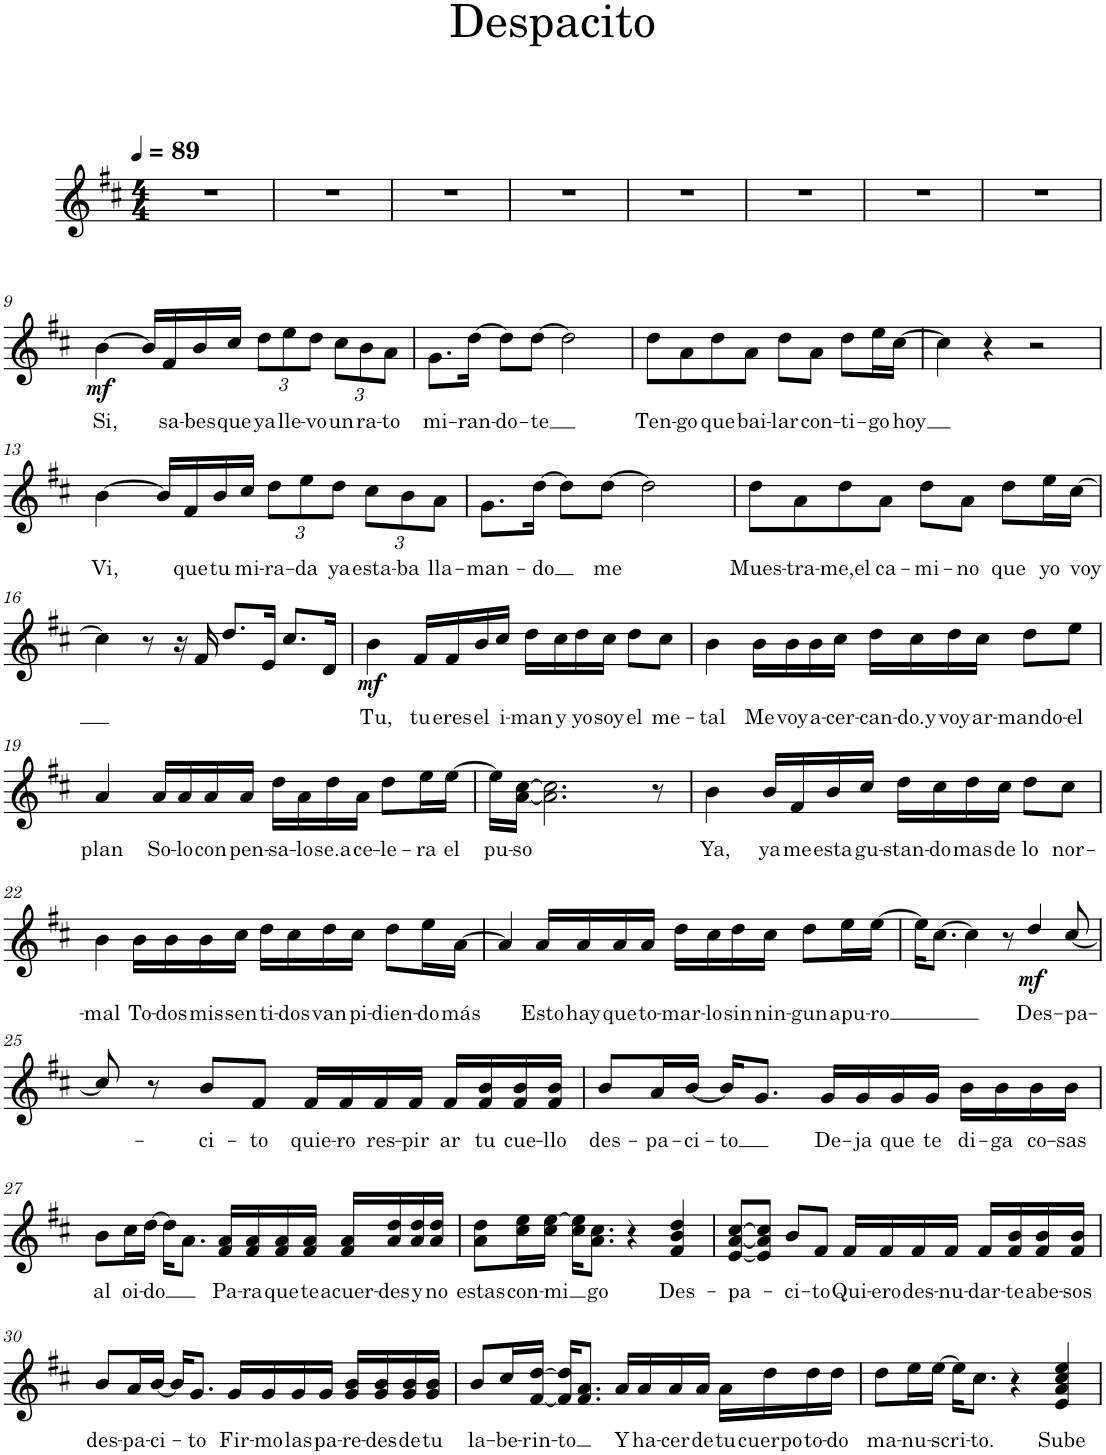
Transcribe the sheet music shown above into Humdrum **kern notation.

**kern	**text	**dynam
*part1	*part1	*part1
*staff1	*staff1	*staff1
*I"Piano	*	*
*I'Pno.	*	*
*clefG2	*	*
*k[f#c#]	*	*
*M4/4	*	*
*MM89	*	*
=1	=1	=1
1r	.	.
=2	=2	=2
1r	.	.
=3	=3	=3
1r	.	.
=4	=4	=4
1r	.	.
=5	=5	=5
1r	.	.
=6	=6	=6
1r	.	.
=7	=7	=7
1r	.	.
=8	=8	=8
1r	.	.
!!LO:LB:g=z
=9	=9	=9
!	!LO:LY:b	!LO:DY:b
[4b\	Si,	mf
16b/LL]	.	.
!	!LO:LY:b	!
16f#/	sa-	.
!	!LO:LY:b	!
16b/	-bes	.
!	!LO:LY:b	!
16cc#/JJ	que	.
*Xbrackettup	*	*
!	!LO:LY:b	!
12dd\L	ya	.
!	!LO:LY:b	!
12ee\	lle-	.
!	!LO:LY:b	!
12dd\J	-vo	.
!	!LO:LY:b	!
12cc#\L	un	.
!	!LO:LY:b	!
12b\	ra-	.
!	!LO:LY:b	!
12a\J	-to	.
=10	=10	=10
!	!LO:LY:b	!
8.g\L	mi-	.
!	!LO:LY:b	!
[16dd\Jk	-ran-	.
!	!LO:LY:b	!
8dd\L]	-do-	.
!	!LO:LY:b	!
[8dd\J	-te	.
2dd\]	.	.
=11	=11	=11
!	!LO:LY:b	!
8dd\L	Ten-	.
!	!LO:LY:b	!
8a\	-go	.
!	!LO:LY:b	!
8dd\	que	.
!	!LO:LY:b	!
8a\J	bai-	.
!	!LO:LY:b	!
8dd\L	-lar	.
!	!LO:LY:b	!
8a\J	con-	.
!	!LO:LY:b	!
8dd\L	-ti-	.
!	!LO:LY:b	!
16ee\L	-go	.
!	!LO:LY:b	!
[16cc#\JJ	hoy	.
=12	=12	=12
4cc#\]	.	.
4r	.	.
2r	.	.
!!LO:LB:g=z
=13	=13	=13
!	!LO:LY:b	!
[4b\	Vi,	.
16b/LL]	.	.
!	!LO:LY:b	!
16f#/	que	.
!	!LO:LY:b	!
16b/	tu	.
!	!LO:LY:b	!
16cc#/JJ	mi-	.
!	!LO:LY:b	!
12dd\L	-ra-	.
!	!LO:LY:b	!
12ee\	-da	.
!	!LO:LY:b	!
12dd\J	ya	.
!	!LO:LY:b	!
12cc#\L	esta-	.
!	!LO:LY:b	!
12b\	-ba	.
!	!LO:LY:b	!
12a\J	lla-	.
=14	=14	=14
!	!LO:LY:b	!
8.g\L	-man-	.
!	!LO:LY:b	!
[16dd\Jk	-do	.
8dd\L]	.	.
!	!LO:LY:b	!
[8dd\J	me	.
2dd\]	.	.
=15	=15	=15
!	!LO:LY:b	!
8dd\L	Mues-	.
!	!LO:LY:b	!
8a\	-tra-	.
!	!LO:LY:b	!
8dd\	-me,el	.
!	!LO:LY:b	!
8a\J	ca-	.
!	!LO:LY:b	!
8dd\L	-mi-	.
!	!LO:LY:b	!
8a\J	-no	.
!	!LO:LY:b	!
8dd\L	que	.
!	!LO:LY:b	!
16ee\L	yo	.
!	!LO:LY:b	!
[16cc#\JJ	voy	.
!!LO:LB:g=z
=16	=16	=16
4cc#\]	.	.
8r	.	.
16r	.	.
16f#/	.	.
8.dd/L	.	.
16e/Jk	.	.
8.cc#/L	.	.
16d/Jk	.	.
=17	=17	=17
!	!LO:LY:b	!LO:DY:b
4b\	Tu,	mf
!	!LO:LY:b	!
16f#/LL	tu	.
!	!LO:LY:b	!
16f#/	eres	.
!	!LO:LY:b	!
16b/	el	.
!	!LO:LY:b	!
16cc#/JJ	i-	.
!	!LO:LY:b	!
16dd\LL	-man	.
!	!LO:LY:b	!
16cc#\	y	.
!	!LO:LY:b	!
16dd\	yo	.
!	!LO:LY:b	!
16cc#\JJ	soy	.
!	!LO:LY:b	!
8dd\L	el	.
!	!LO:LY:b	!
8cc#\J	me-	.
=18	=18	=18
!	!LO:LY:b	!
4b\	-tal	.
!	!LO:LY:b	!
16b\LL	Me	.
!	!LO:LY:b	!
16b\	voy	.
!	!LO:LY:b	!
16b\	a-	.
!	!LO:LY:b	!
16cc#\JJ	-cer-	.
!	!LO:LY:b	!
16dd\LL	-can-	.
!	!LO:LY:b	!
16cc#\	-do.y	.
!	!LO:LY:b	!
16dd\	voy	.
!	!LO:LY:b	!
16cc#\JJ	ar-	.
!	!LO:LY:b	!
8dd\L	-mando-	.
!	!LO:LY:b	!
8ee\J	-el	.
!!LO:LB:g=z
=19	=19	=19
!	!LO:LY:b	!
4a/	plan	.
!	!LO:LY:b	!
16a/LL	So-	.
!	!LO:LY:b	!
16a/	-lo	.
!	!LO:LY:b	!
16a/	con	.
!	!LO:LY:b	!
16a/JJ	pen-	.
!	!LO:LY:b	!
16dd\LL	-sa-	.
!	!LO:LY:b	!
16a\	-lo	.
!	!LO:LY:b	!
16dd\	se.a	.
!	!LO:LY:b	!
16a\JJ	ce-	.
!	!LO:LY:b	!
8dd\L	-le-	.
!	!LO:LY:b	!
16ee\L	-ra	.
!	!LO:LY:b	!
[16ee\JJ	el	.
=20	=20	=20
!	!LO:LY:b	!
16ee\LL]	pu-	.
!	!LO:LY:b	!
[16a\ [16cc#\JJ	-so	.
2.a\] 2.cc#\]	.	.
8r	.	.
=21	=21	=21
!	!LO:LY:b	!
4b\	Ya,	.
!	!LO:LY:b	!
16b/LL	ya	.
!	!LO:LY:b	!
16f#/	me	.
!	!LO:LY:b	!
16b/	esta	.
!	!LO:LY:b	!
16cc#/JJ	gu-	.
!	!LO:LY:b	!
16dd\LL	-stan-	.
!	!LO:LY:b	!
16cc#\	-do	.
!	!LO:LY:b	!
16dd\	mas	.
!	!LO:LY:b	!
16cc#\JJ	de	.
!	!LO:LY:b	!
8dd\L	lo	.
!	!LO:LY:b	!
8cc#\J	nor-	.
!!LO:LB:g=z
=22	=22	=22
!	!LO:LY:b	!
4b\	-mal	.
!	!LO:LY:b	!
16b\LL	To-	.
!	!LO:LY:b	!
16b\	-dos	.
!	!LO:LY:b	!
16b\	mis	.
!	!LO:LY:b	!
16cc#\JJ	sen	.
!	!LO:LY:b	!
16dd\LL	ti-	.
!	!LO:LY:b	!
16cc#\	-dos	.
!	!LO:LY:b	!
16dd\	van	.
!	!LO:LY:b	!
16cc#\JJ	pi-	.
!	!LO:LY:b	!
8dd\L	-dien-	.
!	!LO:LY:b	!
16ee\L	-do	.
!	!LO:LY:b	!
[16a\JJ	más	.
=23	=23	=23
4a/]	.	.
!	!LO:LY:b	!
16a/LL	-Esto	.
!	!LO:LY:b	!
16a/	hay	.
!	!LO:LY:b	!
16a/	que	.
!	!LO:LY:b	!
16a/JJ	to-	.
!	!LO:LY:b	!
16dd\LL	-mar-	.
!	!LO:LY:b	!
16cc#\	-lo	.
!	!LO:LY:b	!
16dd\	sin	.
!	!LO:LY:b	!
16cc#\JJ	nin-	.
!	!LO:LY:b	!
8dd\L	-gun	.
!	!LO:LY:b	!
16ee\L	apu-	.
!	!LO:LY:b	!
[16ee\JJ	-ro	.
=24	=24	=24
16ee\KL]	.	.
[8.cc#\J	.	.
4cc#\]	.	.
8r	.	.
!	!LO:LY:b	!LO:DY:b
4dd/	Des-	mf
!	!LO:LY:b	!
[8cc#/	-pa-	.
!!LO:LB:g=z
=25	=25	=25
8cc#/]	.	.
8r	.	.
!	!LO:LY:b	!
8b/L	-ci-	.
!	!LO:LY:b	!
8f#/J	-to	.
!	!LO:LY:b	!
16f#/LL	quie-	.
!	!LO:LY:b	!
16f#/	-ro	.
!	!LO:LY:b	!
16f#/	res-	.
!	!LO:LY:b	!
16f#/JJ	-pir	.
!	!LO:LY:b	!
16f#/LL	ar	.
!	!LO:LY:b	!
16f#/ 16b/	tu	.
!	!LO:LY:b	!
16f#/ 16b/	cue-	.
!	!LO:LY:b	!
16f#/ 16b/JJ	-llo	.
=26	=26	=26
!	!LO:LY:b	!
8b/L	des-	.
!	!LO:LY:b	!
16a/L	-pa-	.
!	!LO:LY:b	!
[16b/JJ	-ci-	.
!	!LO:LY:b	!
16b/KL]	-to	.
8.g/J	.	.
!	!LO:LY:b	!
16g/LL	De-	.
!	!LO:LY:b	!
16g/	-ja	.
!	!LO:LY:b	!
16g/	que	.
!	!LO:LY:b	!
16g/JJ	te	.
!	!LO:LY:b	!
16b\LL	di-	.
!	!LO:LY:b	!
16b\	-ga	.
!	!LO:LY:b	!
16b\	co-	.
!	!LO:LY:b	!
16b\JJ	-sas	.
!!LO:LB:g=z
=27	=27	=27
!	!LO:LY:b	!
8b\L	al	.
!	!LO:LY:b	!
16cc#\L	oi-	.
!	!LO:LY:b	!
[16dd\JJ	-do	.
16dd\KL]	.	.
8.a\J	.	.
!	!LO:LY:b	!
16f#/ 16a/LL	Pa-	.
!	!LO:LY:b	!
16f#/ 16a/	-ra	.
!	!LO:LY:b	!
16f#/ 16a/	que	.
!	!LO:LY:b	!
16f#/ 16a/JJ	te	.
!	!LO:LY:b	!
16f#/ 16a/LL	acuer-	.
!	!LO:LY:b	!
16a/ 16dd/	-des	.
!	!LO:LY:b	!
16a/ 16dd/	y	.
!	!LO:LY:b	!
16a/ 16dd/JJ	no	.
=28	=28	=28
!	!LO:LY:b	!
8a\ 8dd\L	estas	.
!	!LO:LY:b	!
16cc#\ 16ee\L	con-	.
!	!LO:LY:b	!
16cc#\ [16ee\JJ	-mi	.
16cc#\ 16ee\]KL	.	.
!	!LO:LY:b	!
8.a\ 8.cc#\J	go	.
4r	.	.
!	!LO:LY:b	!
4f#/ 4b/ 4dd/	Des-	.
=29	=29	=29
!	!LO:LY:b	!
[8e/ [8a/ [8cc#/L	-pa-	.
8e/] 8a/] 8cc#/]J	.	.
!	!LO:LY:b	!
8b/L	-ci-	.
!	!LO:LY:b	!
8f#/J	-to	.
!	!LO:LY:b	!
16f#/LL	Qui-	.
!	!LO:LY:b	!
16f#/	-ero	.
!	!LO:LY:b	!
16f#/	des-	.
!	!LO:LY:b	!
16f#/JJ	-nu-	.
!	!LO:LY:b	!
16f#/LL	-dar-	.
!	!LO:LY:b	!
16f#/ 16b/	-te	.
!	!LO:LY:b	!
16f#/ 16b/	abe-	.
!	!LO:LY:b	!
16f#/ 16b/JJ	-sos	.
!!LO:LB:g=z
=30	=30	=30
!	!LO:LY:b	!
8b/L	des-	.
!	!LO:LY:b	!
16a/L	-pa-	.
!	!LO:LY:b	!
[16b/JJ	-ci-	.
16b/KL]	.	.
!	!LO:LY:b	!
8.g/J	-to	.
!	!LO:LY:b	!
16g/LL	Fir-	.
!	!LO:LY:b	!
16g/	-mo	.
!	!LO:LY:b	!
16g/	las	.
!	!LO:LY:b	!
16g/JJ	pa-	.
!	!LO:LY:b	!
16g/ 16b/LL	-re-	.
!	!LO:LY:b	!
16g/ 16b/	-des	.
!	!LO:LY:b	!
16g/ 16b/	de	.
!	!LO:LY:b	!
16g/ 16b/JJ	tu	.
=31	=31	=31
!	!LO:LY:b	!
8b/L	la-	.
!	!LO:LY:b	!
16cc#/L	-be-	.
!	!LO:LY:b	!
[16f#/ [16dd/JJ	-rin-	.
!	!LO:LY:b	!
16f#/] 16dd/]KL	-to	.
8.f#/ 8.a/J	.	.
!	!LO:LY:b	!
16a/LL	Y	.
!	!LO:LY:b	!
16a/	ha-	.
!	!LO:LY:b	!
16a/	-cer	.
!	!LO:LY:b	!
16a/JJ	de	.
!	!LO:LY:b	!
16a\LL	tu	.
!	!LO:LY:b	!
16dd\	cuerpo	.
!	!LO:LY:b	!
16dd\	to-	.
!	!LO:LY:b	!
16dd\JJ	-do	.
=32	=32	=32
!	!LO:LY:b	!
8dd\L	ma-	.
!	!LO:LY:b	!
16ee\L	-nu-	.
!	!LO:LY:b	!
[16ee\JJ	-scri-	.
16ee\KL]	.	.
!	!LO:LY:b	!
8.cc#\J	-to.	.
4r	.	.
!	!LO:LY:b	!
4e/ 4a/ 4cc#/ 4ee/	Sube	.
=	=	=
*-	*-	*-
